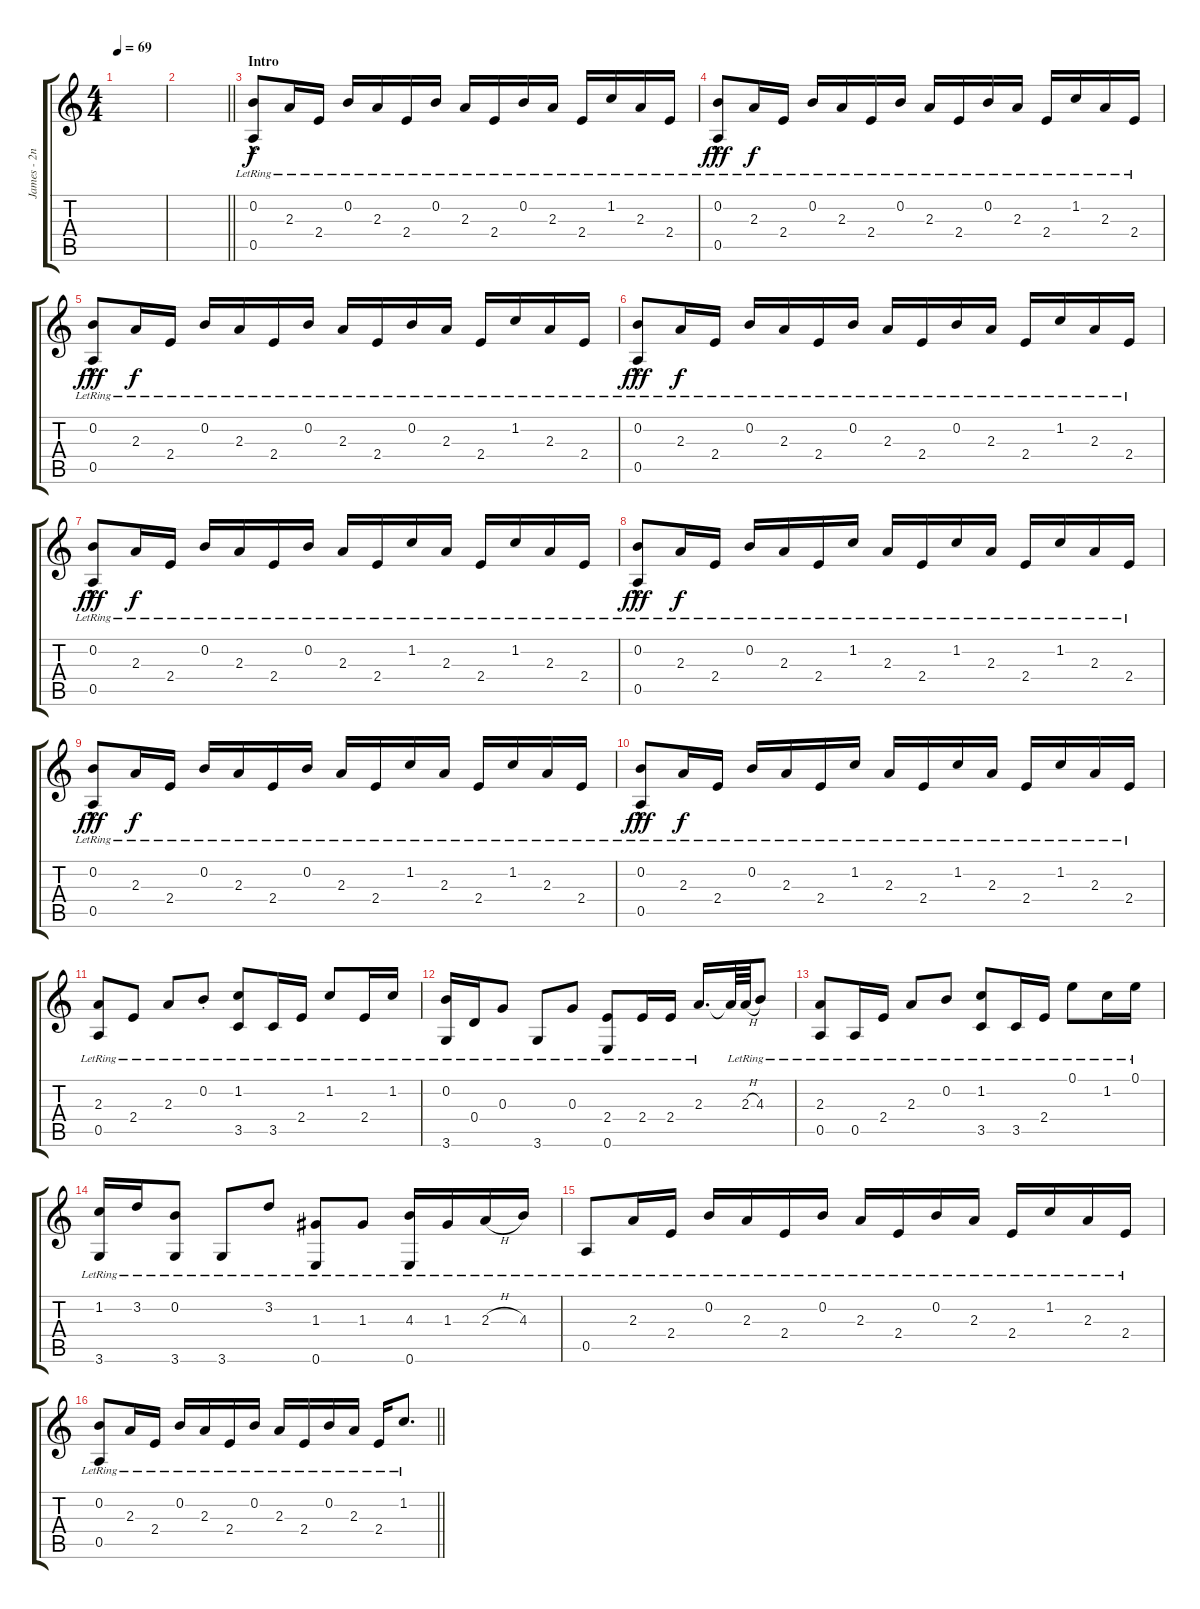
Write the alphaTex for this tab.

\track ("James - 2nd Acoustic/Distortion" "James - 2n") {instrument acousticguitarnylon}
\staff {score tabs}
\tuning (E4 B3 G3 D3 A2 E2) {hide}
\ts (4 4)
\tempo 69
\clef g2
\ks c
|
\barLineRight lightlight
|
\section ("" "Intro")
(0.2{hac lr} 0.5{hac lr}).8 2.3{lr}.16{dy f} 2.4{lr}.16 0.2{lr}.16 2.3{lr}.16 2.4{lr}.16 0.2{lr}.16 2.3{lr}.16 2.4{lr}.16 0.2{lr}.16 2.3{lr}.16 2.4{lr}.16 1.2{lr}.16 2.3{lr}.16 2.4{lr}.16 |
(0.2{hac lr} 0.5{hac lr}).8{dy fff} 2.3{lr}.16{dy f} 2.4{lr}.16 0.2{lr}.16 2.3{lr}.16 2.4{lr}.16 0.2{lr}.16 2.3{lr}.16 2.4{lr}.16 0.2{lr}.16 2.3{lr}.16 2.4{lr}.16 1.2{lr}.16 2.3{lr}.16 2.4{lr}.16 |
(0.2{hac lr} 0.5{hac lr}).8{dy fff} 2.3{lr}.16{dy f} 2.4{lr}.16 0.2{lr}.16 2.3{lr}.16 2.4{lr}.16 0.2{lr}.16 2.3{lr}.16 2.4{lr}.16 0.2{lr}.16 2.3{lr}.16 2.4{lr}.16 1.2{lr}.16 2.3{lr}.16 2.4{lr}.16 |
(0.2{hac lr} 0.5{hac lr}).8{dy fff} 2.3{lr}.16{dy f} 2.4{lr}.16 0.2{lr}.16 2.3{lr}.16 2.4{lr}.16 0.2{lr}.16 2.3{lr}.16 2.4{lr}.16 0.2{lr}.16 2.3{lr}.16 2.4{lr}.16 1.2{lr}.16 2.3{lr}.16 2.4{lr}.16 |
(0.2{hac lr} 0.5{hac lr}).8{dy fff} 2.3{lr}.16{dy f} 2.4{lr}.16 0.2{lr}.16 2.3{lr}.16 2.4{lr}.16 0.2{lr}.16 2.3{lr}.16 2.4{lr}.16 1.2{lr}.16 2.3{lr}.16 2.4{lr}.16 1.2{lr}.16 2.3{lr}.16 2.4{lr}.16 |
(0.2{hac lr} 0.5{hac lr}).8{dy fff} 2.3{lr}.16{dy f} 2.4{lr}.16 0.2{lr}.16 2.3{lr}.16 2.4{lr}.16 1.2{lr}.16 2.3{lr}.16 2.4{lr}.16 1.2{lr}.16 2.3{lr}.16 2.4{lr}.16 1.2{lr}.16 2.3{lr}.16 2.4{lr}.16 |
(0.2{hac lr} 0.5{hac lr}).8{dy fff} 2.3{lr}.16{dy f} 2.4{lr}.16 0.2{lr}.16 2.3{lr}.16 2.4{lr}.16 0.2{lr}.16 2.3{lr}.16 2.4{lr}.16 1.2{lr}.16 2.3{lr}.16 2.4{lr}.16 1.2{lr}.16 2.3{lr}.16 2.4{lr}.16 |
(0.2{hac lr} 0.5{hac lr}).8{dy fff} 2.3{lr}.16{dy f} 2.4{lr}.16 0.2{lr}.16 2.3{lr}.16 2.4{lr}.16 1.2{lr}.16 2.3{lr}.16 2.4{lr}.16 1.2{lr}.16 2.3{lr}.16 2.4{lr}.16 1.2{lr}.16 2.3{lr}.16 2.4{lr}.16 |
(2.3{lr} 0.5{lr}).8 2.4{lr}.8 2.3{lr}.8 0.2{st lr}.8 (1.2{lr} 3.5{lr}).8 3.5{lr}.16 2.4{lr}.16 1.2{lr}.8 2.4{lr}.16 1.2{lr}.16 |
(0.2{lr} 3.6{lr}).16 0.4{lr}.16 0.3{lr}.8 3.6{lr}.8 0.3{lr}.8 (2.4{lr} 0.6{lr}).8 2.4{lr}.16 2.4{lr}.16 2.3{lr}.16{d} 2.3{t}.64 2.3{h lr}.64 4.3{lr}.8 |
(2.3{lr} 0.5{lr}).8 0.5{lr}.16 2.4{lr}.16 2.3{lr}.8 0.2{lr}.8 (1.2{lr} 3.5{lr}).8 3.5{lr}.16 2.4{lr}.16 0.1{lr}.8 1.2{lr}.16 0.1{lr}.16 |
(1.2{lr} 3.6{lr}).16 3.2{lr}.16 (0.2{lr} 3.6{lr}).8 3.6{lr}.8 3.2{lr}.8 (1.3{lr} 0.6{lr}).8 1.3{lr}.8 (4.3{lr} 0.6{lr}).16 1.3{lr}.16 2.3{h lr}.16 4.3{lr}.16 |
0.5{lr}.8 2.3{lr}.16 2.4{lr}.16 0.2{lr}.16 2.3{lr}.16 2.4{lr}.16 0.2{lr}.16 2.3{lr}.16 2.4{lr}.16 0.2{lr}.16 2.3{lr}.16 2.4{lr}.16 1.2{lr}.16 2.3{lr}.16 2.4{lr}.16 |
\barLineRight lightlight
(0.2{lr} 0.5{lr}).8 2.3{lr}.16 2.4{lr}.16 0.2{lr}.16 2.3{lr}.16 2.4{lr}.16 0.2{lr}.16 2.3{lr}.16 2.4{lr}.16 0.2{lr}.16 2.3{lr}.16 2.4{lr}.16 1.2{lr}.8{d}
